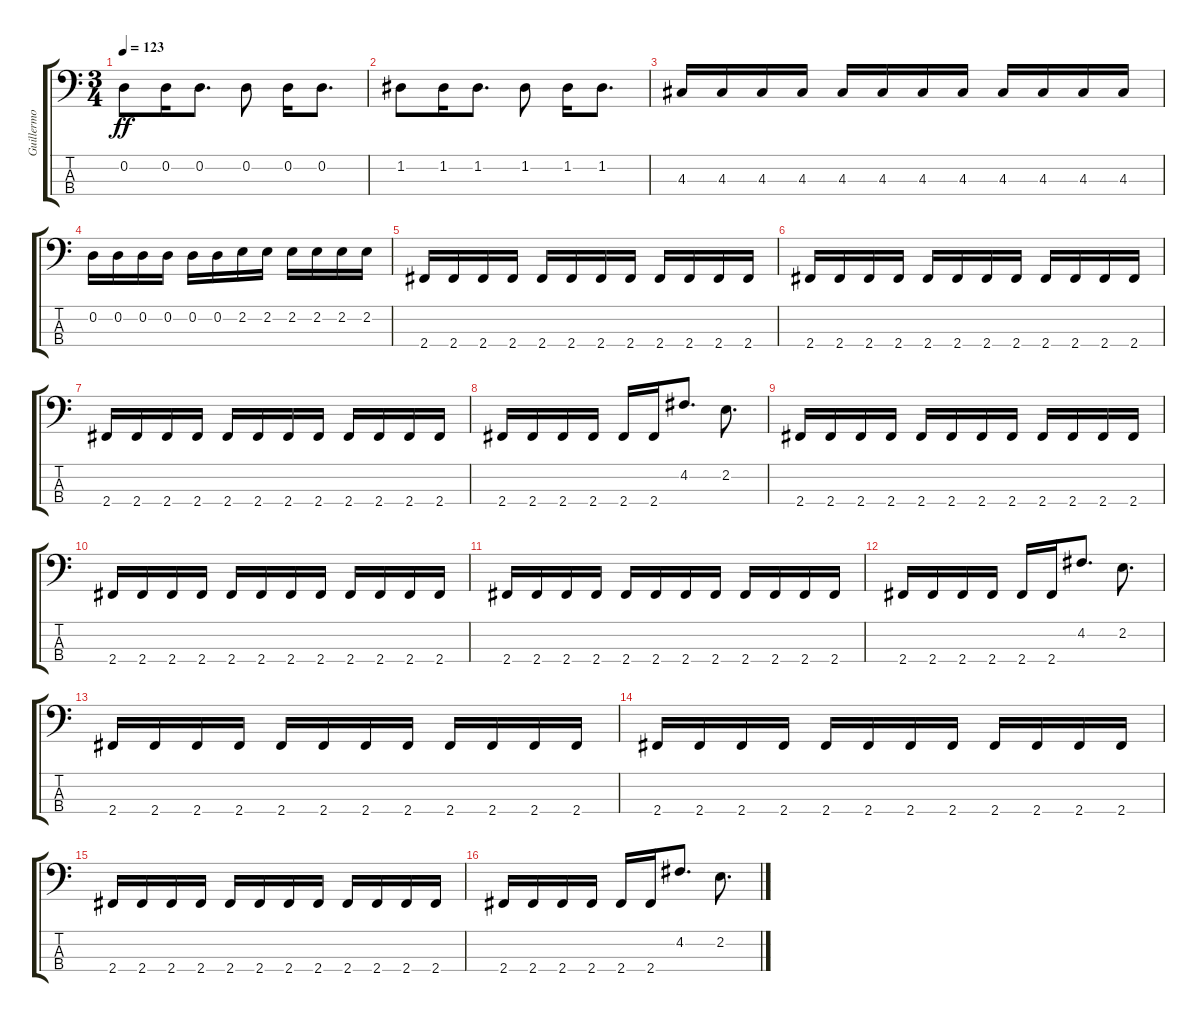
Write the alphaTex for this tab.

\track ("Guillermo Sanchez" "Guillermo ") {instrument electricbassfinger}
\staff {score tabs}
\tuning (G2 D2 A1 E1) {hide}
\ts (3 4)
\tempo 123
\clef f4
\ks c
0.2.8{dy ff} 0.2.16 0.2.8{d} 0.2.8 0.2.16 0.2.8{d} |
1.2.8 1.2.16 1.2.8{d} 1.2.8 1.2.16 1.2.8{d} |
4.3.16 4.3.16 4.3.16 4.3.16 4.3.16 4.3.16 4.3.16 4.3.16 4.3.16 4.3.16 4.3.16 4.3.16 |
0.2.16 0.2.16 0.2.16 0.2.16 0.2.16 0.2.16 2.2.16 2.2.16 2.2.16 2.2.16 2.2.16 2.2.16 |
2.4.16 2.4.16 2.4.16 2.4.16 2.4.16 2.4.16 2.4.16 2.4.16 2.4.16 2.4.16 2.4.16 2.4.16 |
2.4.16 2.4.16 2.4.16 2.4.16 2.4.16 2.4.16 2.4.16 2.4.16 2.4.16 2.4.16 2.4.16 2.4.16 |
2.4.16 2.4.16 2.4.16 2.4.16 2.4.16 2.4.16 2.4.16 2.4.16 2.4.16 2.4.16 2.4.16 2.4.16 |
2.4.16 2.4.16 2.4.16 2.4.16 2.4.16 2.4.16 4.2.8{d} 2.2.8{d} |
2.4.16 2.4.16 2.4.16 2.4.16 2.4.16 2.4.16 2.4.16 2.4.16 2.4.16 2.4.16 2.4.16 2.4.16 |
2.4.16 2.4.16 2.4.16 2.4.16 2.4.16 2.4.16 2.4.16 2.4.16 2.4.16 2.4.16 2.4.16 2.4.16 |
2.4.16 2.4.16 2.4.16 2.4.16 2.4.16 2.4.16 2.4.16 2.4.16 2.4.16 2.4.16 2.4.16 2.4.16 |
2.4.16 2.4.16 2.4.16 2.4.16 2.4.16 2.4.16 4.2.8{d} 2.2.8{d} |
2.4.16 2.4.16 2.4.16 2.4.16 2.4.16 2.4.16 2.4.16 2.4.16 2.4.16 2.4.16 2.4.16 2.4.16 |
2.4.16 2.4.16 2.4.16 2.4.16 2.4.16 2.4.16 2.4.16 2.4.16 2.4.16 2.4.16 2.4.16 2.4.16 |
2.4.16 2.4.16 2.4.16 2.4.16 2.4.16 2.4.16 2.4.16 2.4.16 2.4.16 2.4.16 2.4.16 2.4.16 |
2.4.16 2.4.16 2.4.16 2.4.16 2.4.16 2.4.16 4.2.8{d} 2.2.8{d}
